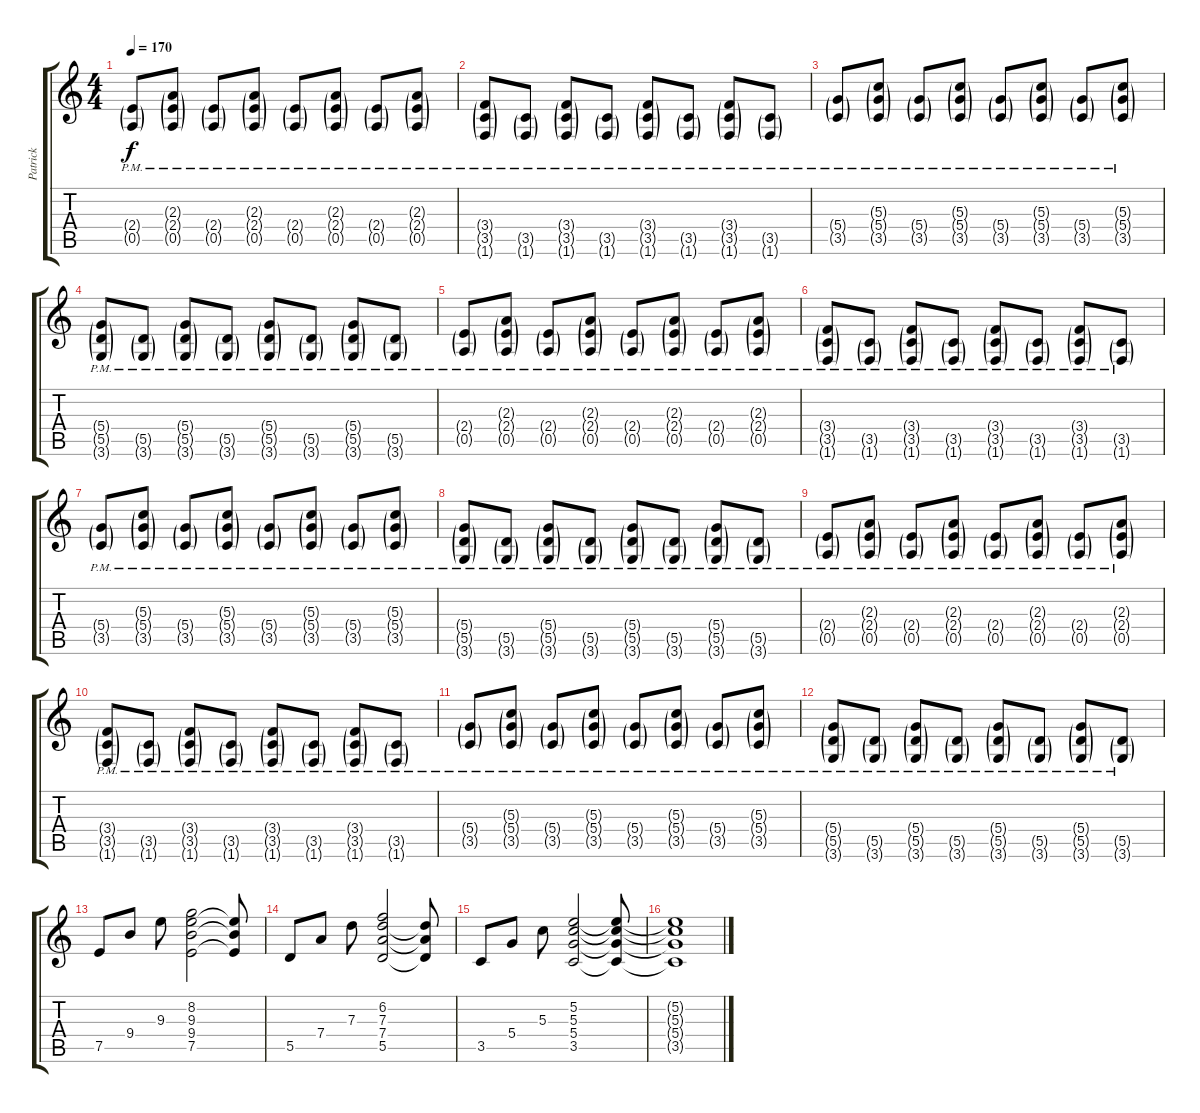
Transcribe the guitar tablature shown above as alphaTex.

\track ("Patrick" "Patrick") {instrument distortionguitar}
\staff {score tabs}
\tuning (E4 B3 G3 D3 A2 E2) {hide}
\ts (4 4)
\tempo 170
\clef g2
\ks c
(2.4{g pm} 0.5{g pm}).8{dy f} (2.3{g pm} 2.4{g pm} 0.5{g pm}).8 (2.4{g pm} 0.5{g pm}).8 (2.3{g pm} 2.4{g pm} 0.5{g pm}).8 (2.4{g pm} 0.5{g pm}).8 (2.3{g pm} 2.4{g pm} 0.5{g pm}).8 (2.4{g pm} 0.5{g pm}).8 (2.3{g pm} 2.4{g pm} 0.5{g pm}).8 |
(3.4{g pm} 3.5{g pm} 1.6{g pm}).8 (3.5{g pm} 1.6{g pm}).8 (3.4{g pm} 3.5{g pm} 1.6{g pm}).8 (3.5{g pm} 1.6{g pm}).8 (3.4{g pm} 3.5{g pm} 1.6{g pm}).8 (3.5{g pm} 1.6{g pm}).8 (3.4{g pm} 3.5{g pm} 1.6{g pm}).8 (3.5{g pm} 1.6{g pm}).8 |
(5.4{g pm} 3.5{g pm}).8 (5.3{g pm} 5.4{g pm} 3.5{g pm}).8 (5.4{g pm} 3.5{g pm}).8 (5.3{g pm} 5.4{g pm} 3.5{g pm}).8 (5.4{g pm} 3.5{g pm}).8 (5.3{g pm} 5.4{g pm} 3.5{g pm}).8 (5.4{g pm} 3.5{g pm}).8 (5.3{g pm} 5.4{g pm} 3.5{g pm}).8 |
(5.4{g pm} 5.5{g pm} 3.6{g pm}).8 (5.5{g pm} 3.6{g pm}).8 (5.4{g pm} 5.5{g pm} 3.6{g pm}).8 (5.5{g pm} 3.6{g pm}).8 (5.4{g pm} 5.5{g pm} 3.6{g pm}).8 (5.5{g pm} 3.6{g pm}).8 (5.4{g pm} 5.5{g pm} 3.6{g pm}).8 (5.5{g pm} 3.6{g pm}).8 |
(2.4{g pm} 0.5{g pm}).8 (2.3{g pm} 2.4{g pm} 0.5{g pm}).8 (2.4{g pm} 0.5{g pm}).8 (2.3{g pm} 2.4{g pm} 0.5{g pm}).8 (2.4{g pm} 0.5{g pm}).8 (2.3{g pm} 2.4{g pm} 0.5{g pm}).8 (2.4{g pm} 0.5{g pm}).8 (2.3{g pm} 2.4{g pm} 0.5{g pm}).8 |
(3.4{g pm} 3.5{g pm} 1.6{g pm}).8 (3.5{g pm} 1.6{g pm}).8 (3.4{g pm} 3.5{g pm} 1.6{g pm}).8 (3.5{g pm} 1.6{g pm}).8 (3.4{g pm} 3.5{g pm} 1.6{g pm}).8 (3.5{g pm} 1.6{g pm}).8 (3.4{g pm} 3.5{g pm} 1.6{g pm}).8 (3.5{g pm} 1.6{g pm}).8 |
(5.4{g pm} 3.5{g pm}).8 (5.3{g pm} 5.4{g pm} 3.5{g pm}).8 (5.4{g pm} 3.5{g pm}).8 (5.3{g pm} 5.4{g pm} 3.5{g pm}).8 (5.4{g pm} 3.5{g pm}).8 (5.3{g pm} 5.4{g pm} 3.5{g pm}).8 (5.4{g pm} 3.5{g pm}).8 (5.3{g pm} 5.4{g pm} 3.5{g pm}).8 |
(5.4{g pm} 5.5{g pm} 3.6{g pm}).8 (5.5{g pm} 3.6{g pm}).8 (5.4{g pm} 5.5{g pm} 3.6{g pm}).8 (5.5{g pm} 3.6{g pm}).8 (5.4{g pm} 5.5{g pm} 3.6{g pm}).8 (5.5{g pm} 3.6{g pm}).8 (5.4{g pm} 5.5{g pm} 3.6{g pm}).8 (5.5{g pm} 3.6{g pm}).8 |
(2.4{g pm} 0.5{g pm}).8 (2.3{g pm} 2.4{g pm} 0.5{g pm}).8 (2.4{g pm} 0.5{g pm}).8 (2.3{g pm} 2.4{g pm} 0.5{g pm}).8 (2.4{g pm} 0.5{g pm}).8 (2.3{g pm} 2.4{g pm} 0.5{g pm}).8 (2.4{g pm} 0.5{g pm}).8 (2.3{g pm} 2.4{g pm} 0.5{g pm}).8 |
(3.4{g pm} 3.5{g pm} 1.6{g pm}).8 (3.5{g pm} 1.6{g pm}).8 (3.4{g pm} 3.5{g pm} 1.6{g pm}).8 (3.5{g pm} 1.6{g pm}).8 (3.4{g pm} 3.5{g pm} 1.6{g pm}).8 (3.5{g pm} 1.6{g pm}).8 (3.4{g pm} 3.5{g pm} 1.6{g pm}).8 (3.5{g pm} 1.6{g pm}).8 |
(5.4{g pm} 3.5{g pm}).8 (5.3{g pm} 5.4{g pm} 3.5{g pm}).8 (5.4{g pm} 3.5{g pm}).8 (5.3{g pm} 5.4{g pm} 3.5{g pm}).8 (5.4{g pm} 3.5{g pm}).8 (5.3{g pm} 5.4{g pm} 3.5{g pm}).8 (5.4{g pm} 3.5{g pm}).8 (5.3{g pm} 5.4{g pm} 3.5{g pm}).8 |
(5.4{g pm} 5.5{g pm} 3.6{g pm}).8 (5.5{g pm} 3.6{g pm}).8 (5.4{g pm} 5.5{g pm} 3.6{g pm}).8 (5.5{g pm} 3.6{g pm}).8 (5.4{g pm} 5.5{g pm} 3.6{g pm}).8 (5.5{g pm} 3.6{g pm}).8 (5.4{g pm} 5.5{g pm} 3.6{g pm}).8 (5.5{g pm} 3.6{g pm}).8 |
7.5.8 9.4.8 9.3.8 (8.2 9.3 9.4 7.5).2 (9.3{t} 9.4{t} 7.5{t}).8 |
5.5.8 7.4.8 7.3.8 (6.2 7.3 7.4 5.5).2 (7.3{t} 7.4{t} 5.5{t}).8 |
3.5.8 5.4.8 5.3.8 (5.2 5.3 5.4 3.5).2 (5.2{t} 5.3{t} 5.4{t} 3.5{t}).8 |
(5.2{t} 5.3{t} 5.4{t} 3.5{t}).1
